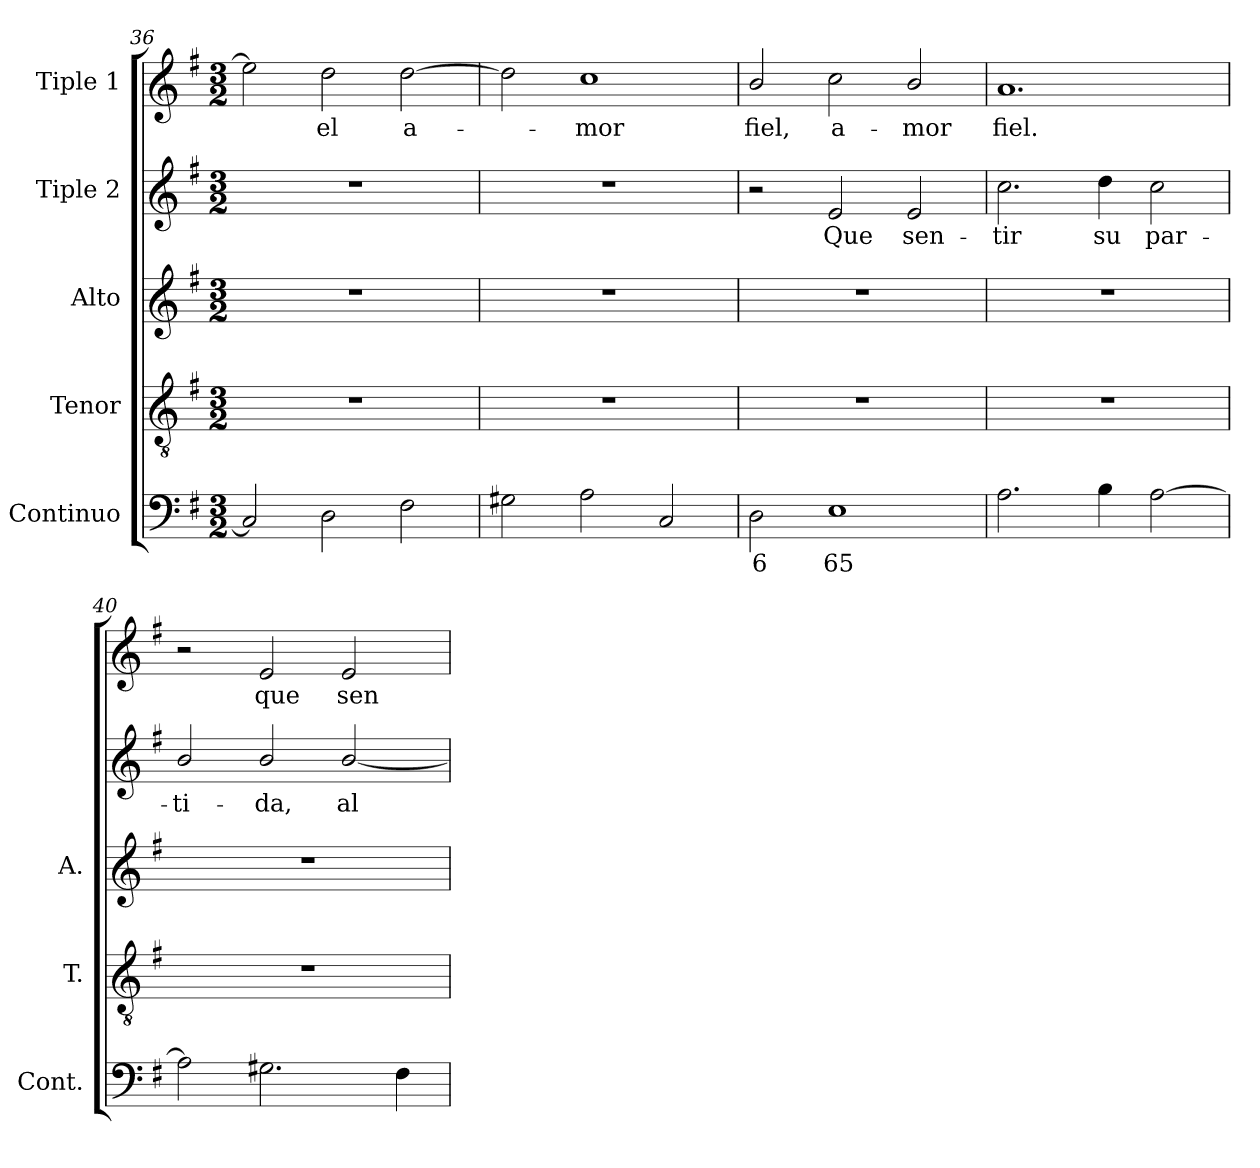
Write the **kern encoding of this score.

**kern	**text	**kern	**kern	**kern	**text	**kern	**text
*part5	*part5	*part4	*part3	*part2	*part2	*part1	*part1
*staff5	*staff5	*staff4	*staff3	*staff2	*staff2	*staff1	*staff1
*I"Continuo	*	*I"Tenor	*I"Alto	*I"Tiple 2	*	*I"Tiple 1	*
*I'Cont.	*	*I'T.	*I'A.	*	*	*	*
*clefF4	*	*clefGv2	*clefG2	*clefG2	*	*clefG2	*
*	*	*ITrd7c12	*	*	*	*	*
*k[f#]	*	*k[f#]	*k[f#]	*k[f#]	*	*k[f#]	*
*G:	*	*G:	*G:	*G:	*	*G:	*
*M3/2	*	*M3/2	*M3/2	*M3/2	*	*M3/2	*
=36	=36	=36	=36	=36	=36	=36	=36
!	!	!LO:N:vis=1	!LO:N:vis=1	!LO:N:vis=1	!	!	!
2C#i/]	.	1.r	1.r	1.r	.	2eei\]	.
!	!	!	!	!	!	!	!LO:LY:b:color=#000000
2Di\	.	.	.	.	.	2ddi\	el
!	!	!	!	!	!	!	!LO:LY:b:color=#000000
2F#i\	.	.	.	.	.	[2ddi\	a-
=37	=37	=37	=37	=37	=37	=37	=37
!	!	!LO:N:vis=1	!LO:N:vis=1	!LO:N:vis=1	!	!	!
2G#Xi\	.	1.r	1.r	1.r	.	2ddi\]	.
!	!	!	!	!	!	!	!LO:LY:b:color=#000000
2Ai\	.	.	.	.	.	1cci	-mor
2Ci/	.	.	.	.	.	.	.
!!LO:LB:g=z
=38	=38	=38	=38	=38	=38	=38	=38
!	!LO:LY:b:color=#000000	!LO:N:vis=1	!LO:N:vis=1	!	!	!	!
!	!	!	!	!	!	!	!LO:LY:b:color=#000000
2Di\	6	1.r	1.r	2r	.	2bi/	fiel,
!	!LO:LY:b:color=#000000	!	!	!	!	!	!
!	!	!	!	!	!LO:LY:b:color=#000000	!	!
!	!	!	!	!	!	!	!LO:LY:b:color=#000000
1Ei	65	.	.	2ei/	Que	2cci\	a-
!	!	!	!	!	!LO:LY:b:color=#000000	!	!
!	!	!	!	!	!	!	!LO:LY:b:color=#000000
.	.	.	.	2ei/	sen-	2bi/	-mor
=39	=39	=39	=39	=39	=39	=39	=39
!	!	!LO:N:vis=1	!LO:N:vis=1	!	!	!	!
!	!	!	!	!	!LO:LY:b:color=#000000	!	!
!	!	!	!	!	!	!	!LO:LY:b:color=#000000
2.Ai\	.	1.r	1.r	2.cci\	-tir	1.ai	fiel.
!	!	!	!	!	!LO:LY:b:color=#000000	!	!
4Bi\	.	.	.	4ddi\	su	.	.
!	!	!	!	!	!LO:LY:b:color=#000000	!	!
[2Ai\	.	.	.	2cci\	par-	.	.
=40	=40	=40	=40	=40	=40	=40	=40
!	!	!LO:N:vis=1	!LO:N:vis=1	!	!	!	!
!	!	!	!	!	!LO:LY:b:color=#000000	!	!
2Ai\]	.	1.r	1.r	2bi/	-ti-	2r	.
!	!	!	!	!	!LO:LY:b:color=#000000	!	!
!	!	!	!	!	!	!	!LO:LY:b:color=#000000
2.G#Xi\	.	.	.	2bi/	-da,	2ei/	que
!	!	!	!	!	!LO:LY:b:color=#000000	!	!
!	!	!	!	!	!	!	!LO:LY:b:color=#000000
.	.	.	.	[2bi/	al	2ei/	sen-
4F#i\	.	.	.	.	.	.	.
=	=	=	=	=	=	=	=
*-	*-	*-	*-	*-	*-	*-	*-
